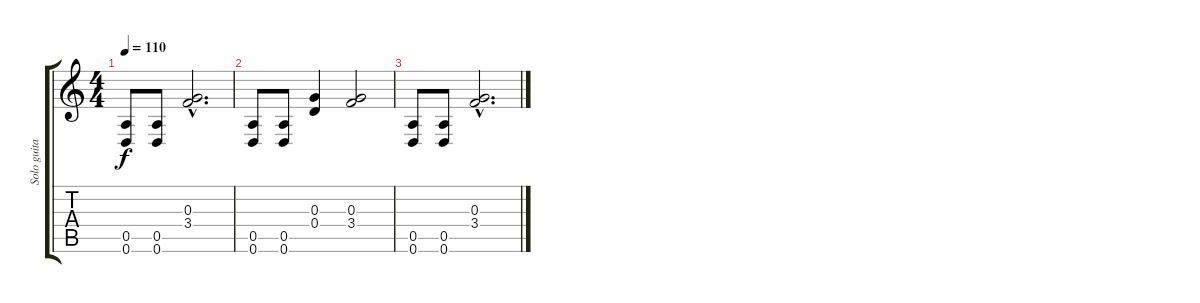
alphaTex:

\track ("Solo guitar" "Solo guita") {instrument electricguitarclean}
\staff {score tabs}
\tuning (E4 B3 G3 D3 A2 D2) {hide}
\ts (4 4)
\tempo 110
\clef g2
\ks c
(0.5 0.6).8{dy f} (0.5 0.6).8 (0.3{hac} 3.4{hac}).2{d} |
(0.5 0.6).8 (0.5 0.6).8 (0.3 0.4).4 (0.3 3.4).2 |
(0.5 0.6).8 (0.5 0.6).8 (0.3{hac} 3.4{hac}).2{d}
